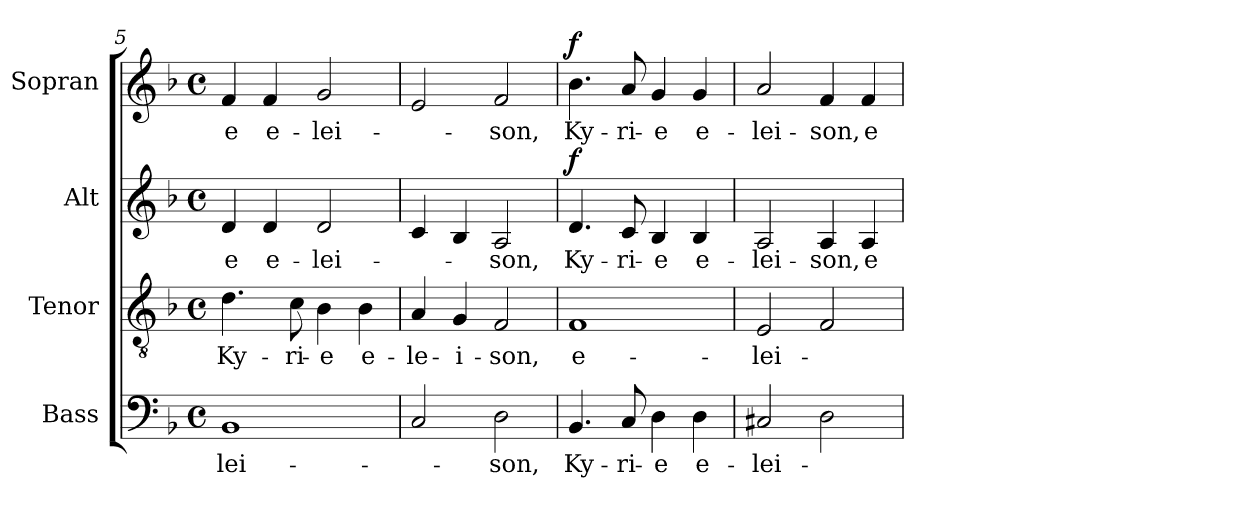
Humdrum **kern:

**kern	**text	**kern	**text	**kern	**text	**dynam	**kern	**text	**dynam
*part4	*part4	*part3	*part3	*part2	*part2	*part2	*part1	*part1	*part1
*staff4	*staff4	*staff3	*staff3	*staff2	*staff2	*staff2	*staff1	*staff1	*staff1
*I"Bass	*	*I"Tenor	*	*I"Alt	*	*	*I"Sopran	*	*
*I'B.	*	*I'T.	*	*I'A.	*	*	*I'S.	*	*
*clefF4	*	*clefGv2	*	*clefG2	*	*	*clefG2	*	*
*k[b-]	*	*k[b-]	*	*k[b-]	*	*	*k[b-]	*	*
*F:	*	*F:	*	*F:	*	*	*F:	*	*
*M4/4	*	*M4/4	*	*M4/4	*	*	*M4/4	*	*
*met(c)	*	*met(c)	*	*met(c)	*	*	*met(c)	*	*
=5	=5	=5	=5	=5	=5	=5	=5	=5	=5
!	!LO:LY:b	!	!LO:LY:b	!	!LO:LY:b	!	!	!LO:LY:b	!
1BB-	-lei-	4.d\	Ky-	4d/	-e	.	4f/	-e	.
!	!	!	!	!	!LO:LY:b	!	!	!LO:LY:b	!
.	.	.	.	4d/	e-	.	4f/	e-	.
!	!	!	!LO:LY:b	!	!	!	!	!	!
.	.	8c\	-ri-	.	.	.	.	.	.
!	!	!	!LO:LY:b	!	!LO:LY:b	!	!	!LO:LY:b	!
.	.	4B-\	-e	2d/	-lei-	.	2g/	-lei-	.
!	!	!	!LO:LY:b	!	!	!	!	!	!
.	.	4B-\	e-	.	.	.	.	.	.
!!LO:LB:g=z
=6	=6	=6	=6	=6	=6	=6	=6	=6	=6
!	!	!	!LO:LY:b	!	!	!	!	!	!
2C/	.	4A/	-le-	4c/	.	.	2e/	.	.
!	!	!	!LO:LY:b	!	!	!	!	!	!
.	.	4G/	-i-	4B-/	.	.	.	.	.
!	!LO:LY:b	!	!LO:LY:b	!	!LO:LY:b	!	!	!LO:LY:b	!
2D\	-son,	2F/	-son,	2A/	-son,	.	2f/	-son,	.
=7	=7	=7	=7	=7	=7	=7	=7	=7	=7
!	!LO:LY:b	!	!LO:LY:b	!	!LO:LY:b	!LO:DY:a	!	!LO:LY:b	!LO:DY:a
4.BB-/	Ky-	1F	e-	4.d/	Ky-	f	4.b-\	Ky-	f
!	!LO:LY:b	!	!	!	!LO:LY:b	!	!	!LO:LY:b	!
8C/	-ri-	.	.	8c/	-ri-	.	8a/	-ri-	.
!	!LO:LY:b	!	!	!	!LO:LY:b	!	!	!LO:LY:b	!
4D\	-e	.	.	4B-/	-e	.	4g/	-e	.
!	!LO:LY:b	!	!	!	!LO:LY:b	!	!	!LO:LY:b	!
4D\	e-	.	.	4B-/	e-	.	4g/	e-	.
=8	=8	=8	=8	=8	=8	=8	=8	=8	=8
!	!LO:LY:b	!	!LO:LY:b	!	!LO:LY:b	!	!	!LO:LY:b	!
2C#X/	-lei-	2E/	-lei-	2A/	-lei-	.	2a/	-lei-	.
!	!	!	!	!	!LO:LY:b	!	!	!LO:LY:b	!
2D\	.	2F/	.	4A/	-son,	.	4f/	-son,	.
!	!	!	!	!	!LO:LY:b	!	!	!LO:LY:b	!
.	.	.	.	4A/	e-	.	4f/	e-	.
=	=	=	=	=	=	=	=	=	=
*-	*-	*-	*-	*-	*-	*-	*-	*-	*-
